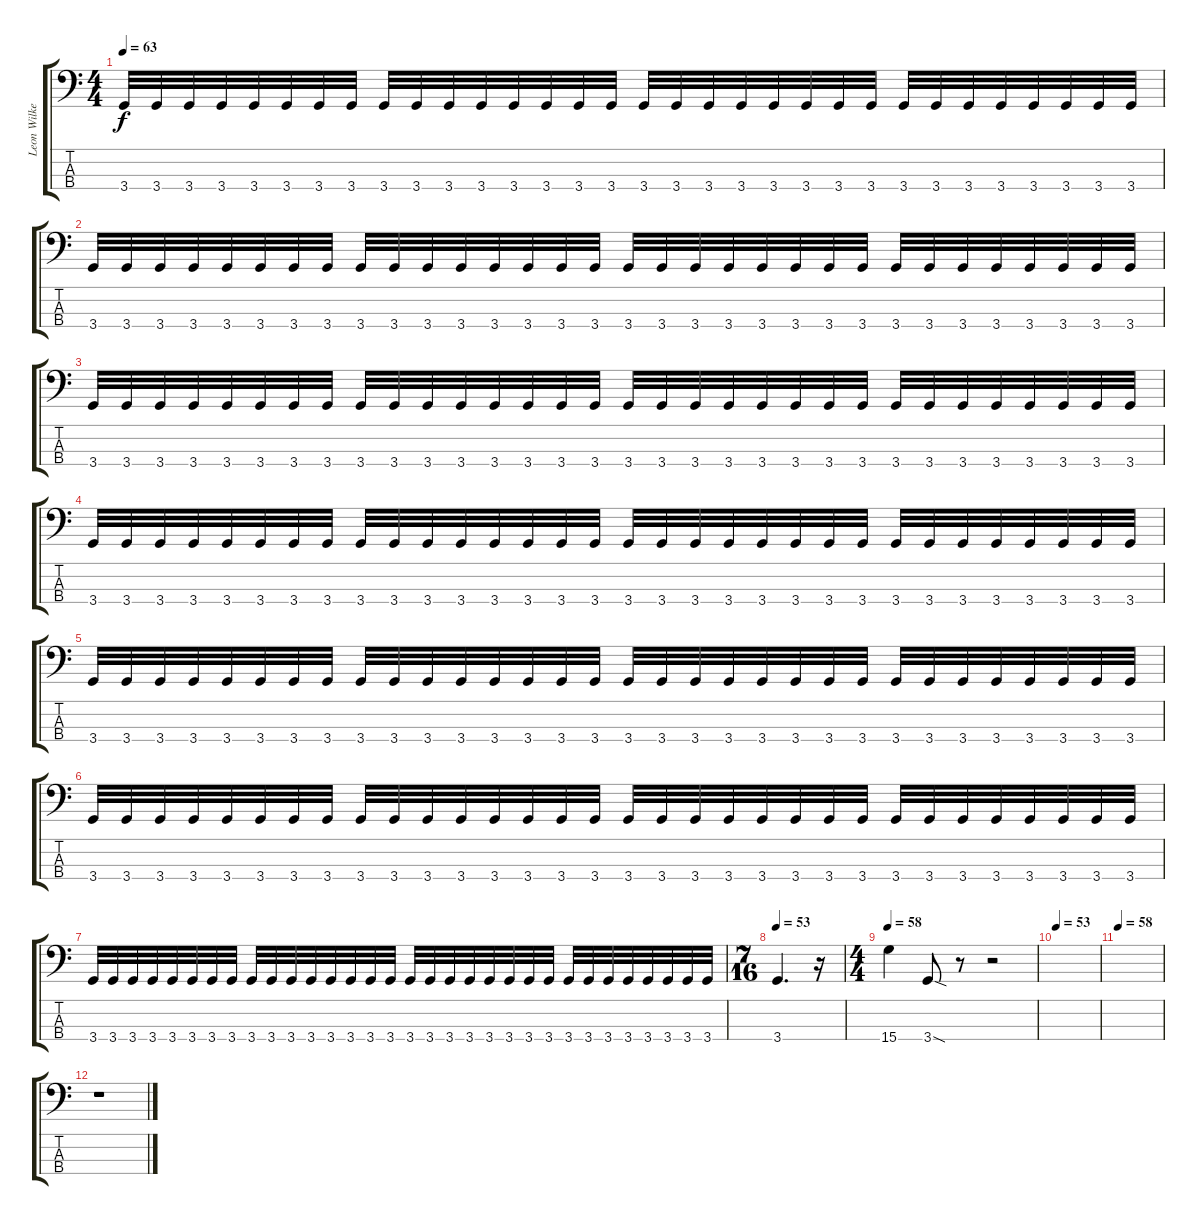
\track ("Leon Wilkeson (bass)" "Leon Wilke") {instrument electricbasspick}
\staff {score tabs}
\tuning (G2 D2 A1 E1) {hide}
\ts (4 4)
\tempo 63
\clef f4
\ks c
3.4.32{dy f} 3.4.32 3.4.32 3.4.32 3.4.32 3.4.32 3.4.32 3.4.32 3.4.32 3.4.32 3.4.32 3.4.32 3.4.32 3.4.32 3.4.32 3.4.32 3.4.32 3.4.32 3.4.32 3.4.32 3.4.32 3.4.32 3.4.32 3.4.32 3.4.32 3.4.32 3.4.32 3.4.32 3.4.32 3.4.32 3.4.32 3.4.32 |
3.4.32 3.4.32 3.4.32 3.4.32 3.4.32 3.4.32 3.4.32 3.4.32 3.4.32 3.4.32 3.4.32 3.4.32 3.4.32 3.4.32 3.4.32 3.4.32 3.4.32 3.4.32 3.4.32 3.4.32 3.4.32 3.4.32 3.4.32 3.4.32 3.4.32 3.4.32 3.4.32 3.4.32 3.4.32 3.4.32 3.4.32 3.4.32 |
3.4.32 3.4.32 3.4.32 3.4.32 3.4.32 3.4.32 3.4.32 3.4.32 3.4.32 3.4.32 3.4.32 3.4.32 3.4.32 3.4.32 3.4.32 3.4.32 3.4.32 3.4.32 3.4.32 3.4.32 3.4.32 3.4.32 3.4.32 3.4.32 3.4.32 3.4.32 3.4.32 3.4.32 3.4.32 3.4.32 3.4.32 3.4.32 |
3.4.32 3.4.32 3.4.32 3.4.32 3.4.32 3.4.32 3.4.32 3.4.32 3.4.32 3.4.32 3.4.32 3.4.32 3.4.32 3.4.32 3.4.32 3.4.32 3.4.32 3.4.32 3.4.32 3.4.32 3.4.32 3.4.32 3.4.32 3.4.32 3.4.32 3.4.32 3.4.32 3.4.32 3.4.32 3.4.32 3.4.32 3.4.32 |
3.4.32 3.4.32 3.4.32 3.4.32 3.4.32 3.4.32 3.4.32 3.4.32 3.4.32 3.4.32 3.4.32 3.4.32 3.4.32 3.4.32 3.4.32 3.4.32 3.4.32 3.4.32 3.4.32 3.4.32 3.4.32 3.4.32 3.4.32 3.4.32 3.4.32 3.4.32 3.4.32 3.4.32 3.4.32 3.4.32 3.4.32 3.4.32 |
3.4.32 3.4.32 3.4.32 3.4.32 3.4.32 3.4.32 3.4.32 3.4.32 3.4.32 3.4.32 3.4.32 3.4.32 3.4.32 3.4.32 3.4.32 3.4.32 3.4.32 3.4.32 3.4.32 3.4.32 3.4.32 3.4.32 3.4.32 3.4.32 3.4.32 3.4.32 3.4.32 3.4.32 3.4.32 3.4.32 3.4.32 3.4.32 |
3.4.32 3.4.32 3.4.32 3.4.32 3.4.32 3.4.32 3.4.32 3.4.32 3.4.32 3.4.32 3.4.32 3.4.32 3.4.32 3.4.32 3.4.32 3.4.32 3.4.32 3.4.32 3.4.32 3.4.32 3.4.32 3.4.32 3.4.32 3.4.32 3.4.32 3.4.32 3.4.32 3.4.32 3.4.32 3.4.32 3.4.32 3.4.32 |
\ts (7 16)
\tempo 53
3.4.4{d} r.16 |
\ts (4 4)
\tempo 58
15.4.4 3.4{sod}.8 r.8 r.2 |
\tempo 53
|
\tempo 58
|
r.1
